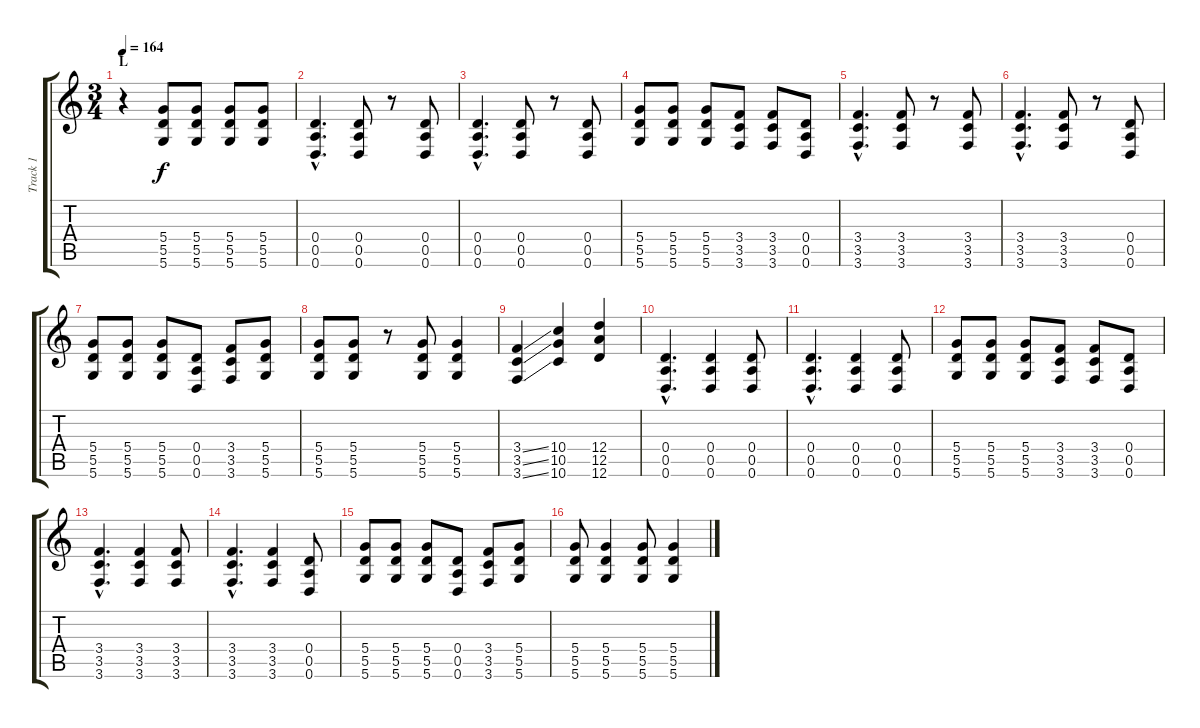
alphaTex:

\track ("Track 1" "Track 1") {instrument electricguitarclean}
\staff {score tabs}
\tuning (E4 B3 G3 D3 A2 D2) {hide}
\ts (3 4)
\section ("" "L")
\tempo 164
\clef g2
\ks c
r.4{dy f instrument distortionguitar} (5.4 5.5 5.6).8 (5.4 5.5 5.6).8 (5.4 5.5 5.6).8 (5.4 5.5 5.6).8 |
(0.4{hac} 0.5{hac} 0.6{hac}).4{d} (0.4 0.5 0.6).8 r.8 (0.4 0.5 0.6).8 |
(0.4{hac} 0.5{hac} 0.6{hac}).4{d} (0.4 0.5 0.6).8 r.8 (0.4 0.5 0.6).8 |
(5.4 5.5 5.6).8 (5.4 5.5 5.6).8 (5.4 5.5 5.6).8 (3.4 3.5 3.6).8 (3.4 3.5 3.6).8 (0.4 0.5 0.6).8 |
(3.4{hac} 3.5{hac} 3.6{hac}).4{d} (3.4 3.5 3.6).8 r.8 (3.4 3.5 3.6).8 |
(3.4{hac} 3.5{hac} 3.6{hac}).4{d} (3.4 3.5 3.6).8 r.8 (0.4 0.5 0.6).8 |
(5.4 5.5 5.6).8 (5.4 5.5 5.6).8 (5.4 5.5 5.6).8 (0.4 0.5 0.6).8 (3.4 3.5 3.6).8 (5.4 5.5 5.6).8 |
(5.4 5.5 5.6).8 (5.4 5.5 5.6).8 r.8 (5.4 5.5 5.6).8 (5.4 5.5 5.6).4 |
(3.4{ss} 3.5{ss} 3.6{ss}).4 (10.4 10.5 10.6).4 (12.4 12.5 12.6).4 |
(0.4{hac} 0.5{hac} 0.6{hac}).4{d} (0.4 0.5 0.6).4 (0.4 0.5 0.6).8 |
(0.4{hac} 0.5{hac} 0.6{hac}).4{d} (0.4 0.5 0.6).4 (0.4 0.5 0.6).8 |
(5.4 5.5 5.6).8 (5.4 5.5 5.6).8 (5.4 5.5 5.6).8 (3.4 3.5 3.6).8 (3.4 3.5 3.6).8 (0.4 0.5 0.6).8 |
(3.4{hac} 3.5{hac} 3.6{hac}).4{d} (3.4 3.5 3.6).4 (3.4 3.5 3.6).8 |
(3.4{hac} 3.5{hac} 3.6{hac}).4{d} (3.4 3.5 3.6).4 (0.4 0.5 0.6).8 |
(5.4 5.5 5.6).8 (5.4 5.5 5.6).8 (5.4 5.5 5.6).8 (0.4 0.5 0.6).8 (3.4 3.5 3.6).8 (5.4 5.5 5.6).8 |
(5.4 5.5 5.6).8 (5.4 5.5 5.6).4 (5.4 5.5 5.6).8 (5.4 5.5 5.6).4
